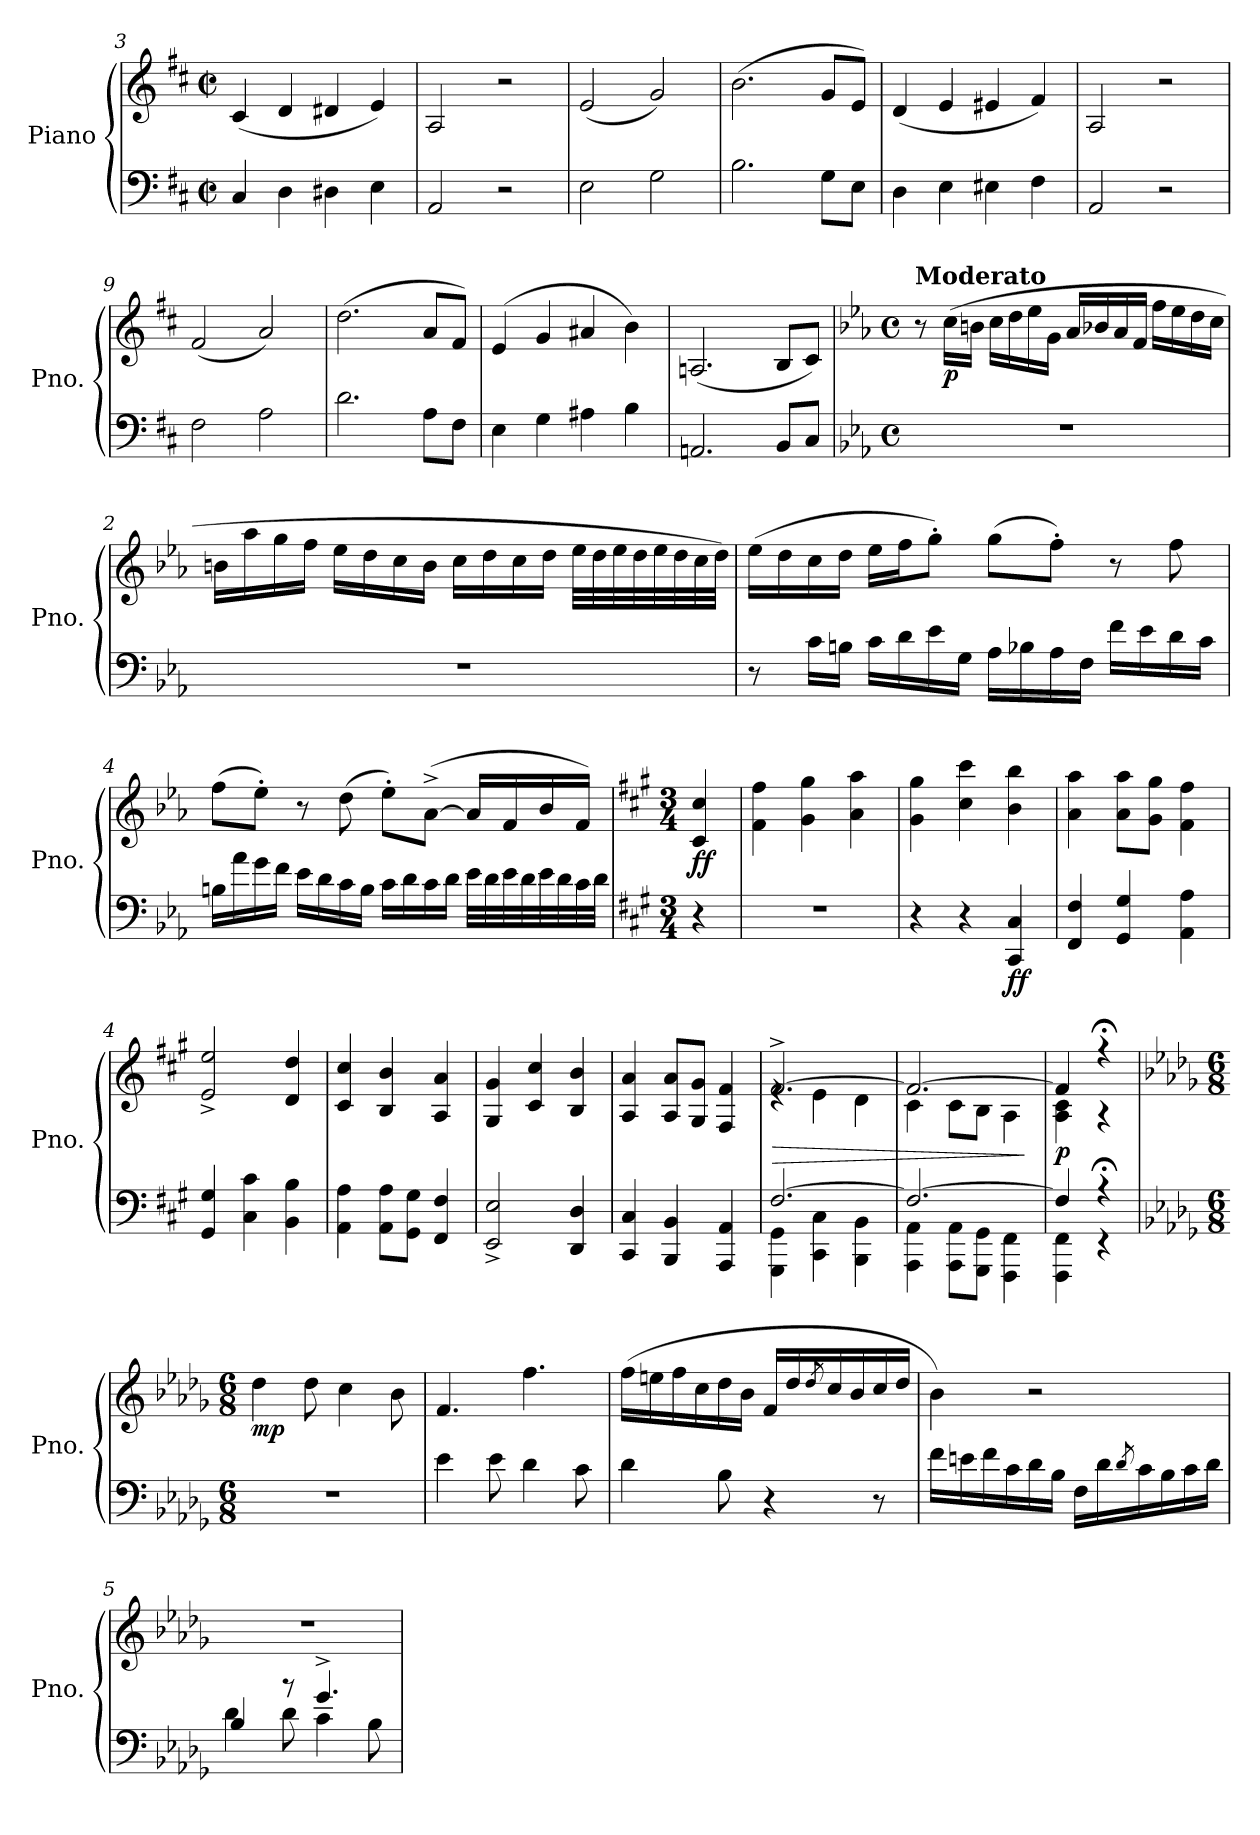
**kern	**kern	**dynam
*part1	*part1	*part1
*staff2	*staff1	*staff1/2
*I"Piano	*	*
*I'Pno.	*	*
*clefF4	*clefG2	*
*k[f#c#]	*k[f#c#]	*
*M2/2	*M2/2	*
*met(c|)	*met(c|)	*
=3	=3	=3
4C#/	(<4c#/	.
4D\	4d/	.
4D#X\	4d#X/	.
4E\	4e/)	.
=4	=4	=4
2AA/	2A/	.
2r	2r	.
=5	=5	=5
2E\	(<2e/	.
2G\	2g/)	.
=6	=6	=6
2.B\	(<2.b\	.
8G\L	8g/L	.
8E\J	8e/J)	.
=7	=7	=7
4D\	(<4d/	.
4E\	4e/	.
4E#X\	4e#X/	.
4F#\	4f#/)	.
=8	=8	=8
2AA/	2A/	.
2r	2r	.
=9	=9	=9
2F#\	(<2f#/	.
2A\	2a/)	.
=10	=10	=10
2.d\	(>2.dd\	.
8A\L	8a/L	.
8F#\J	8f#/J)	.
=11	=11	=11
4E\	(>4e/	.
4G\	4g/	.
4A#X\	4a#X/	.
4B\	4b\)	.
=12	=12	=12
2.AAn/	(<2.An/	.
8BB/L	8B/L	.
8C#/J	8c#/J)	.
!!LO:LB:g=z
=1	=1	=1
!!LO:REH:place=s1:a:B:fs=14:t=23
*k[b-e-a-]	*k[b-e-a-]	*
*M4/4	*M4/4	*
*met(c)	*met(c)	*
!	!LO:TX:a:B:t=Moderato	!
1r	8r	.
!	!	!LO:DY:b
.	(>16cc\LL	p
.	16bn\JJ	.
.	16cc\LL	.
.	16dd\	.
.	16ee-\	.
.	16g\JJ	.
.	16a-/LL	.
.	16b-X/	.
.	16a-/	.
.	16f/JJ	.
.	16ff\LL	.
.	16ee-\	.
.	16dd\	.
.	16cc\JJ	.
=2	=2	=2
1r	16bn\LL	.
.	16aa-\	.
.	16gg\	.
.	16ff\JJ	.
.	16ee-\LL	.
.	16dd\	.
.	16cc\	.
.	16b\JJ	.
.	16cc\LL	.
.	16dd\	.
.	16cc\	.
.	16dd\JJ	.
.	32ee-\LLL	.
.	32dd\	.
.	32ee-\	.
.	32dd\	.
.	32ee-\	.
.	32dd\	.
.	32cc\	.
.	32dd\JJJ)	.
!!LO:PB:g=z
=3	=3	=3
8r	(>16ee-\LL	.
.	16dd\	.
16c\LL	16cc\	.
16Bn\JJ	16dd\JJ	.
16c\LL	16ee-\LL	.
16d\	16ff\J	.
16e-\	8gg'\J)	.
16G\JJ	.	.
16A-\LL	(>8gg\L	.
16B-X\	.	.
16A-\	8ff'\J)	.
16F\JJ	.	.
16f\LL	8r	.
16e-\	.	.
16d\	8ff\	.
16c\JJ	.	.
=4	=4	=4
16Bn\LL	(>8ff\L	.
16a-\	.	.
16g\	8ee-'\J)	.
16f\JJ	.	.
16e-\LL	8r	.
16d\	.	.
16c\	(>8dd\	.
16B\JJ	.	.
16c\LL	8ee-'\L)	.
16d\	.	.
16c\	(>[8a-^\J	.
16d\JJ	.	.
32e-\LLL	16a-/LL]	.
32d\	.	.
32e-\	16f/	.
32d\	.	.
32e-\	16b-/	.
32d\	.	.
32c\	16f/JJ)	.
32d\JJJ	.	.
!!LO:LB:g=z
=	=	=
!!LO:REH:place=s1:a:B:fs=14:t=24
*k[f#c#g#]	*k[f#c#g#]	*
*M3/4	*M3/4	*
*	*MM120	*
!	!	!LO:DY:b
4r	4c#/ 4cc#/	ff
=1	=1	=1
2.r	4f#\ 4ff#\	.
.	4g#\ 4gg#\	.
.	4a\ 4aa\	.
=2	=2	=2
4r	4g#\ 4gg#\	.
4r	4cc#\ 4ccc#\	.
!	!	!LO:DY:b=2
4CC#/ 4C#/	4b\ 4bb\	ff
=3	=3	=3
4FF#/ 4F#/	4a\ 4aa\	.
4GG#/ 4G#/	8a\ 8aa\L	.
.	8g#\ 8gg#\J	.
4AA\ 4A\	4f#\ 4ff#\	.
=4	=4	=4
4GG#/ 4G#/	2e/^ 2ee/^	.
4C#\ 4c#\	.	.
4BB\ 4B\	4d/ 4dd/	.
=5	=5	=5
4AA\ 4A\	4c#/ 4cc#/	.
8AA\ 8A\L	4B/ 4b/	.
8GG#\ 8G#\J	.	.
4FF#/ 4F#/	4A/ 4a/	.
!!LO:LB:g=z
=6	=6	=6
2EE/^ 2E/^	4G#/ 4g#/	.
.	4c#/ 4cc#/	.
4DD/ 4D/	4B/ 4b/	.
=7	=7	=7
4CC#/ 4C#/	4A/ 4a/	.
4BBB/ 4BB/	8A/ 8a/L	.
.	8G#/ 8g#/J	.
4AAA/ 4AA/	4F#/ 4f#/	.
=8	=8	=8
*^	*	*
!	!	!	!LO:HP:b
*	*	*^	*
[2.F#/	4GGG#\ 4GG#\	[2.f#^/	4re	>
.	4CC#\ 4C#\	.	4e\	.
.	4BBB\ 4BB\	.	4d\	.
=9	=9	=9	=9	=9
2.F#/_	4AAA\ 4AA\	2.f#/_	4c#\	.
.	8AAA\ 8AA\L	.	8c#\L	.
.	8GGG#\ 8GG#\J	.	8B\J	.
.	4FFF#\ 4FF#\	.	4A\	.
*v	*v	*	*	*
*	*v	*v	*
.	.	]
=10	=10	=10
*^	*^	*
!	!	!	!	!LO:DY:b
4F#/]	4FFF#\ 4FF#\	4f#/]	4A\ 4c#\	p
4r;<	4r	4r;<	4r	.
*v	*v	*	*	*
*	*v	*v	*
!!LO:LB:g=z
=1	=1	=1
!!LO:REH:place=s1:a:B:fs=14:t=25
*k[b-e-a-d-g-]	*k[b-e-a-d-g-]	*
*M6/8	*M6/8	*
*^	*^	*
!	!	!LO:TX:a:B:t=Cantabile con anima	!	!
!	!	!	!	!LO:DY:b
*v	*v	*	*	*
*	*v	*v	*
2.r	4dd-\	mp
.	8dd-\	.
.	4cc\	.
.	8b-\	.
=2	=2	=2
4e-\	4.f/	.
8e-\	.	.
4d-\	4.ff\	.
8c\	.	.
=3	=3	=3
4d-\	(>16ff\LL	.
.	16een\	.
.	16ff\	.
.	16cc\	.
8B-\	16dd-\	.
.	16b-\JJ	.
4r	16f/LL	.
.	16dd-/	.
.	8qdd-/	.
.	16cc/	.
.	16b-/	.
8r	16cc/	.
.	16dd-/JJ	.
=4	=4	=4
16f\LL	4b-\)	.
16en\	.	.
16f\	.	.
16c\	.	.
16d-\	2r	.
16B-\JJ	.	.
16F\LL	.	.
16d-\	.	.
8qd-/	.	.
16c\	.	.
16B-\	.	.
16c\	.	.
16d-\JJ	.	.
!!LO:LB:g=z
=5	=5	=5
*^	*	*
4B-/	4d-\	2.r	.
8r	8d-\	.	.
4.g-^/	4c\	.	.
.	8B-\	.	.
*v	*v	*	*
=	=	=
*-	*-	*-
